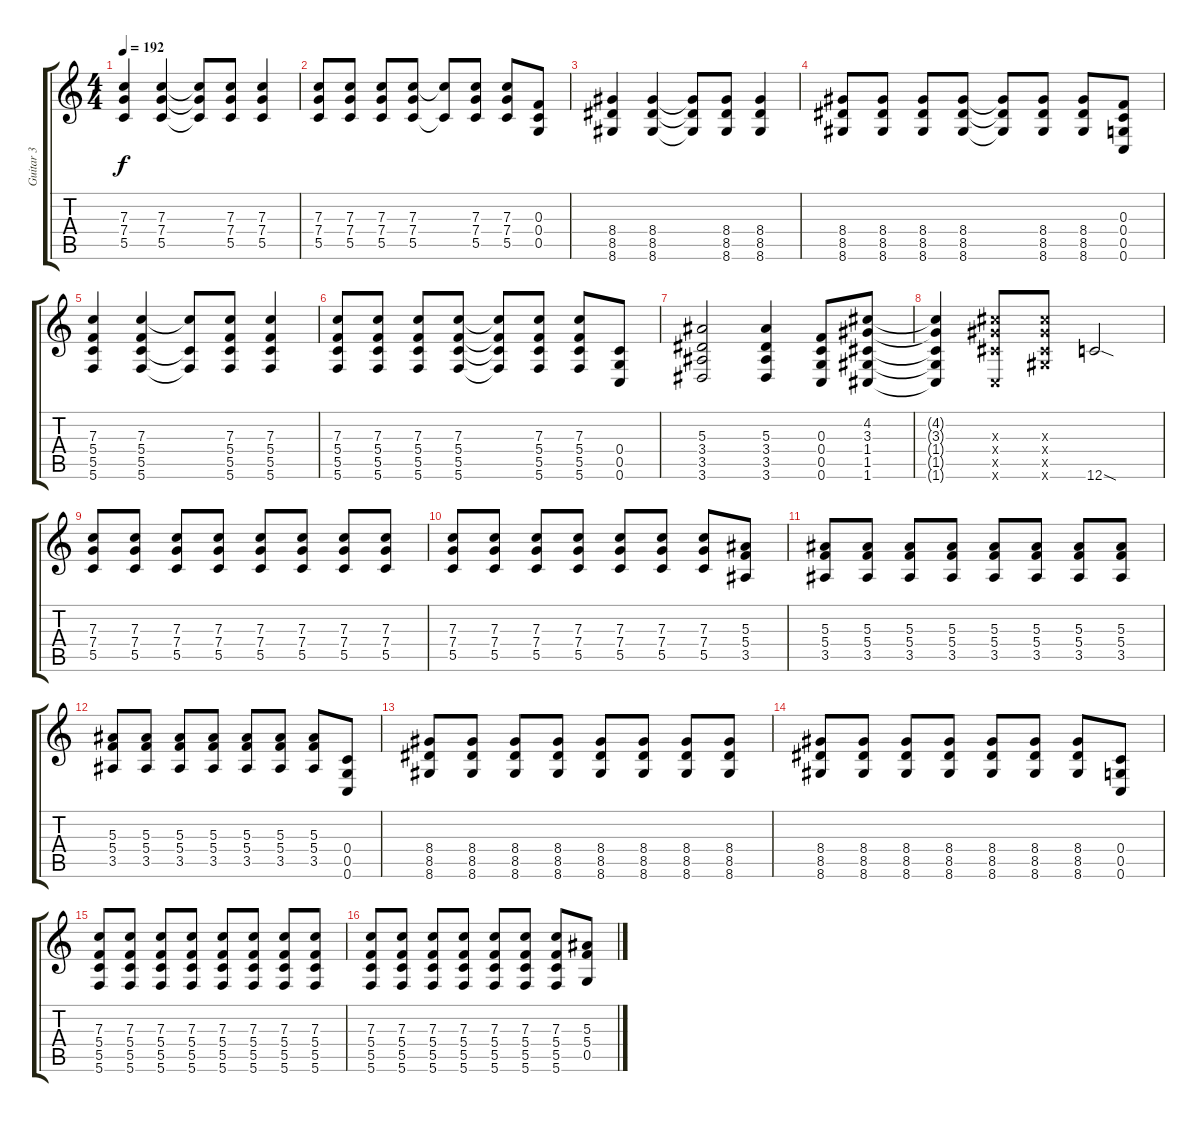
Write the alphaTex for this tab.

\track ("Guitar 3" "Guitar 3") {instrument distortionguitar}
\staff {score tabs}
\tuning (D4 A3 F3 C3 G2 C2) {hide}
\ts (4 4)
\tempo 192
\clef g2
\ks c
(7.3 7.4 5.5).4{dy f} (7.3 7.4 5.5).4 (7.3{t} 7.4{t} 5.5{t}).8 (7.3 7.4 5.5).8 (7.3 7.4 5.5).4 |
(7.3 7.4 5.5).8 (7.3 7.4 5.5).8 (7.3 7.4 5.5).8 (7.3 7.4 5.5).8 (7.3{t} 5.5{t}).8 (7.3 7.4 5.5).8 (7.3 7.4 5.5).8 (0.3 0.4 0.5).8 |
(8.4 8.5 8.6).4 (8.4 8.5 8.6).4 (8.4{t} 8.5{t} 8.6{t}).8 (8.4 8.5 8.6).8 (8.4 8.5 8.6).4 |
(8.4 8.5 8.6).8 (8.4 8.5 8.6).8 (8.4 8.5 8.6).8 (8.4 8.5 8.6).8 (8.4{t} 8.5{t} 8.6{t}).8 (8.4 8.5 8.6).8 (8.4 8.5 8.6).8 (0.3 0.4 0.5 0.6).8 |
(7.3 5.4 5.5 5.6).4 (7.3 5.4 5.5 5.6).4 (7.3{t} 5.5{t} 5.6{t}).8 (7.3 5.4 5.5 5.6).8 (7.3 5.4 5.5 5.6).4 |
(7.3 5.4 5.5 5.6).8 (7.3 5.4 5.5 5.6).8 (7.3 5.4 5.5 5.6).8 (7.3 5.4 5.5 5.6).8 (7.3{t} 5.4{t} 5.5{t} 5.6{t}).8 (7.3 5.4 5.5 5.6).8 (7.3 5.4 5.5 5.6).8 (0.4 0.5 0.6).8 |
(5.3 3.4 3.5 3.6).2 (5.3 3.4 3.5 3.6).4 (0.3 0.4 0.5 0.6).8 (4.2 3.3 1.4 1.5 1.6).8 |
(4.2{t} 3.3{t} 1.4{t} 1.5{t} 1.6{t}).4 (8.3{x} 8.4{x} 6.5{x} 0.6{x}).8 (8.3{x} 8.4{x} 6.5{x} 8.6{x}).8 12.6{sod}.2 |
(7.3 7.4 5.5).8 (7.3 7.4 5.5).8 (7.3 7.4 5.5).8 (7.3 7.4 5.5).8 (7.3 7.4 5.5).8 (7.3 7.4 5.5).8 (7.3 7.4 5.5).8 (7.3 7.4 5.5).8 |
(7.3 7.4 5.5).8 (7.3 7.4 5.5).8 (7.3 7.4 5.5).8 (7.3 7.4 5.5).8 (7.3 7.4 5.5).8 (7.3 7.4 5.5).8 (7.3 7.4 5.5).8 (5.3 5.4 3.5).8 |
(5.3 5.4 3.5).8 (5.3 5.4 3.5).8 (5.3 5.4 3.5).8 (5.3 5.4 3.5).8 (5.3 5.4 3.5).8 (5.3 5.4 3.5).8 (5.3 5.4 3.5).8 (5.3 5.4 3.5).8 |
(5.3 5.4 3.5).8 (5.3 5.4 3.5).8 (5.3 5.4 3.5).8 (5.3 5.4 3.5).8 (5.3 5.4 3.5).8 (5.3 5.4 3.5).8 (5.3 5.4 3.5).8 (0.4 0.5 0.6).8 |
(8.4 8.5 8.6).8 (8.4 8.5 8.6).8 (8.4 8.5 8.6).8 (8.4 8.5 8.6).8 (8.4 8.5 8.6).8 (8.4 8.5 8.6).8 (8.4 8.5 8.6).8 (8.4 8.5 8.6).8 |
(8.4 8.5 8.6).8 (8.4 8.5 8.6).8 (8.4 8.5 8.6).8 (8.4 8.5 8.6).8 (8.4 8.5 8.6).8 (8.4 8.5 8.6).8 (8.4 8.5 8.6).8 (0.4 0.5 0.6).8 |
(7.3 5.4 5.5 5.6).8 (7.3 5.4 5.5 5.6).8 (7.3 5.4 5.5 5.6).8 (7.3 5.4 5.5 5.6).8 (7.3 5.4 5.5 5.6).8 (7.3 5.4 5.5 5.6).8 (7.3 5.4 5.5 5.6).8 (7.3 5.4 5.5 5.6).8 |
(7.3 5.4 5.5 5.6).8 (7.3 5.4 5.5 5.6).8 (7.3 5.4 5.5 5.6).8 (7.3 5.4 5.5 5.6).8 (7.3 5.4 5.5 5.6).8 (7.3 5.4 5.5 5.6).8 (7.3 5.4 5.5 5.6).8 (5.3 5.4 0.5).8
